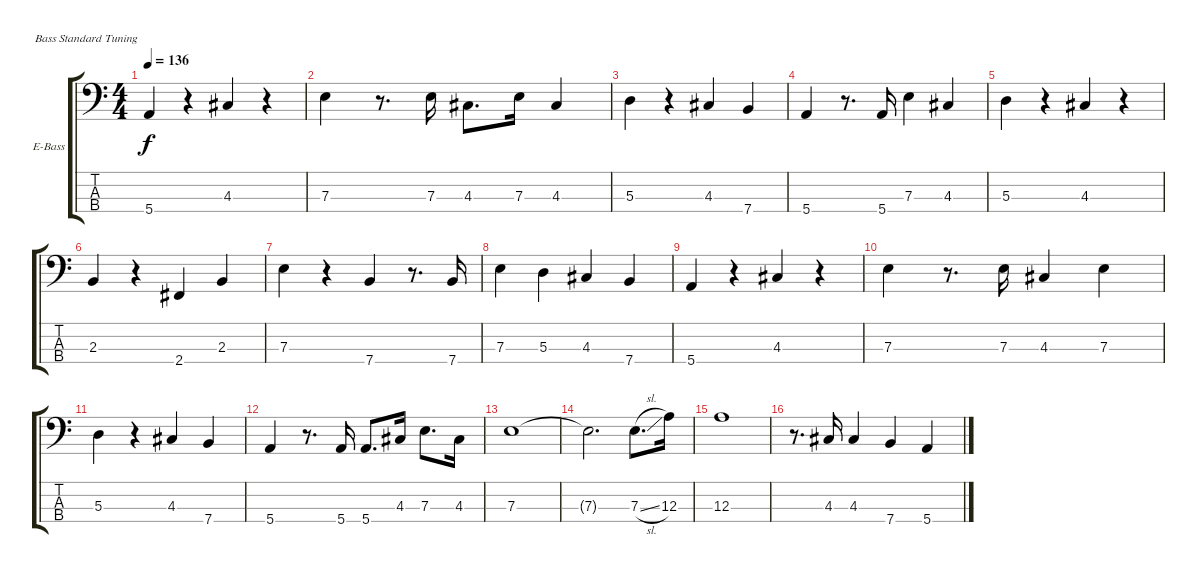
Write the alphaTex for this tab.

\defaultSystemsLayout 4
\bracketExtendMode groupsimilarinstruments
\firstSystemTrackNameOrientation horizontal
\otherSystemsTrackNameOrientation horizontal
\track ("Electric Bass" "E-Bass") {instrument electricbassfinger}
\staff {score tabs}
\tuning (G2 D2 A1 E1)
\ts (4 4)
\tempo 136
\clef f4
\ks c
5.4.4{dy f} r.4 4.3.4 r.4 |
7.3.4 r.8{d} 7.3.16 4.3.8{d} 7.3.16 4.3.4 |
5.3.4 r.4 4.3.4 7.4.4 |
5.4.4 r.8{d} 5.4.16 7.3.4 4.3.4 |
5.3.4 r.4 4.3.4 r.4 |
2.3.4 r.4 2.4.4 2.3.4 |
7.3.4 r.4 7.4.4 r.8{d} 7.4.16 |
7.3.4 5.3.4 4.3.4 7.4.4 |
5.4.4 r.4 4.3.4 r.4 |
7.3.4 r.8{d} 7.3.16 4.3.4 7.3.4 |
\scale
0.340617 5.3.4 r.4 4.3.4 7.4.4 |
\scale
0.404438 5.4.4 r.8{d} 5.4.16 5.4.8{d} 4.3.16{beam split} 7.3.8{d} 4.3.16 |
\scale
0.253624 7.3.1 |
\scale
0.418486 7.3{t}.2{d} 7.3{sl}.8{d} 12.3.16 |
\scale
0.263496 12.3.1 |
\scale
0.316383 r.8{d} 4.3.16 4.3.4 7.4.4 5.4.4
